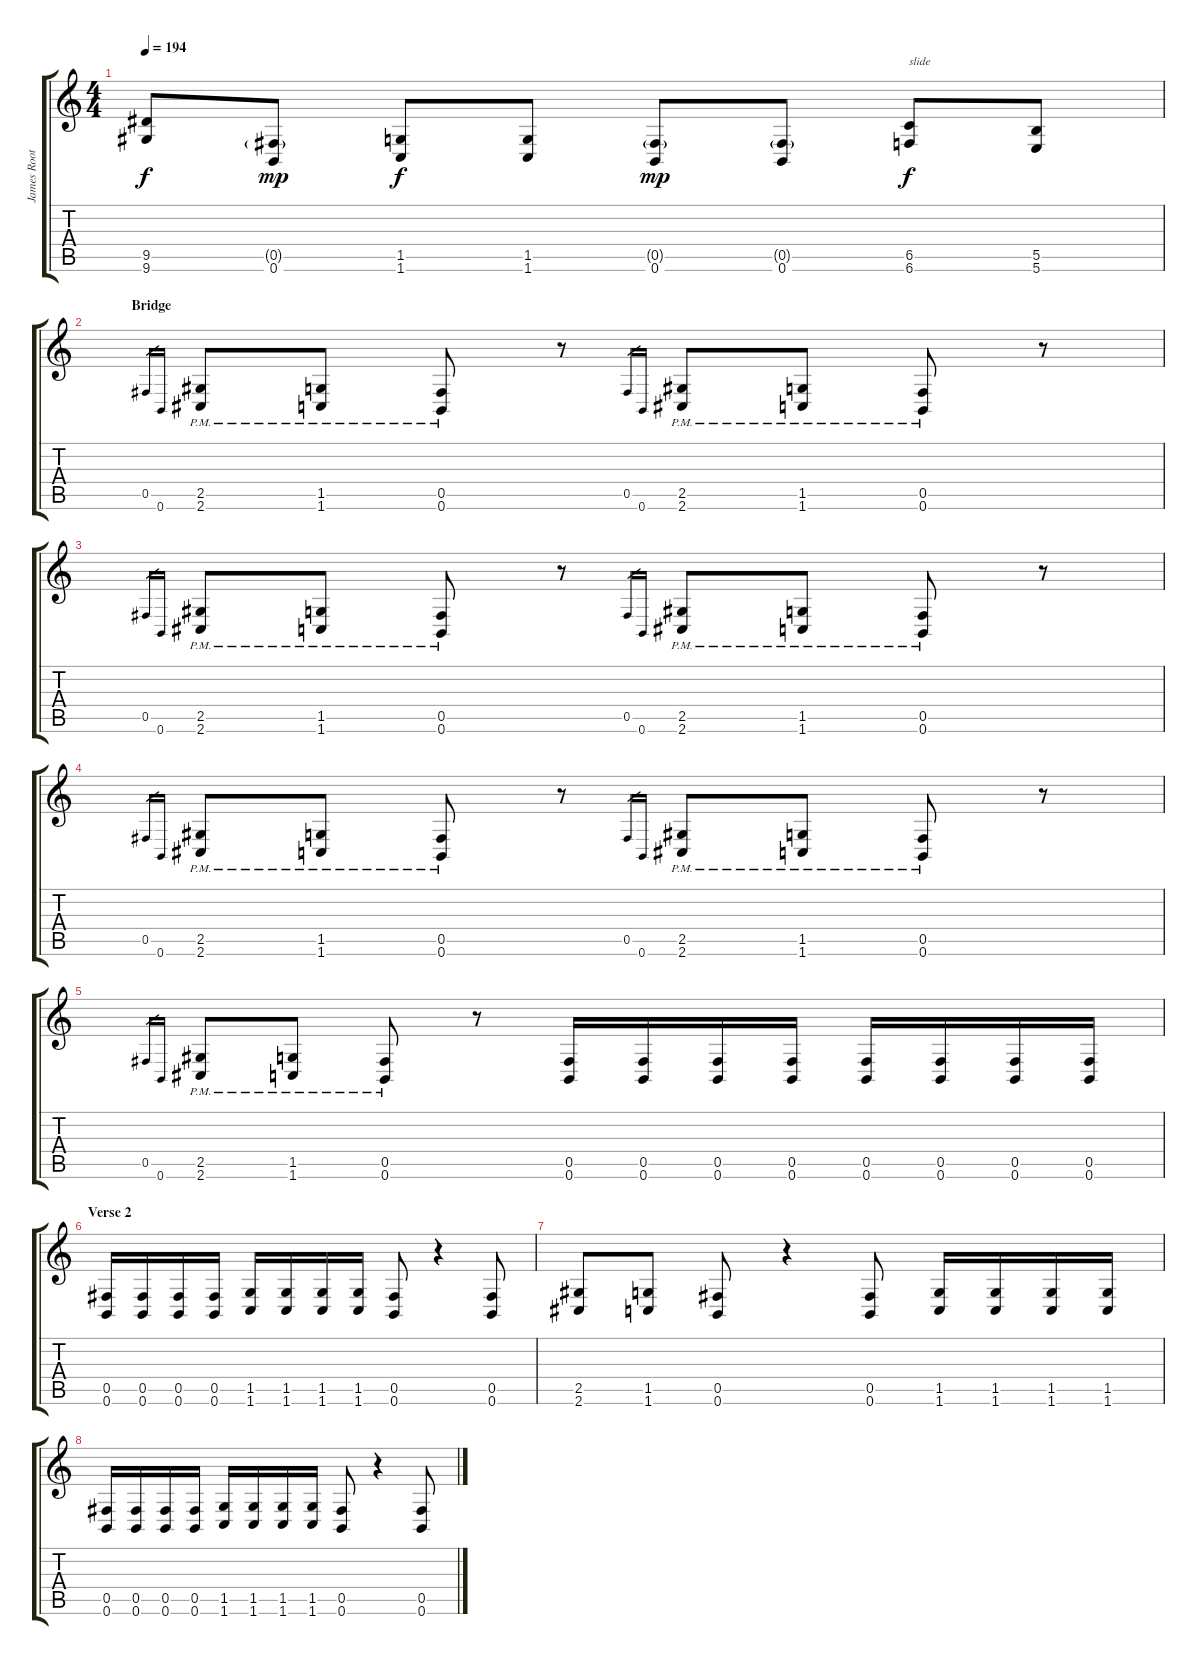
\track ("James Root" "James Root") {instrument overdrivenguitar}
\staff {score tabs}
\tuning (Db4 Ab3 E3 B2 Gb2 B1) {hide}
\ts (4 4)
\tempo 194
\clef g2
\ks c
(9.5{t} 9.6{t}).8{dy f} (0.5{g} 0.6).8{dy mp} (1.5 1.6).8{dy f} (1.5 1.6).8 (0.5{g} 0.6).8{dy mp} (0.5{g} 0.6).8 (6.5 6.6).8{txt "slide" dy f} (5.5 5.6).8 |
\section ("" "Bridge")
0.5.16{gr} 0.6.16{gr} (2.5{pm} 2.6{pm}).8 (1.5{pm} 1.6{pm}).8 (0.5{pm} 0.6{pm}).8 r.8 0.5.16{gr} 0.6.16{gr} (2.5{pm} 2.6{pm}).8 (1.5{pm} 1.6{pm}).8 (0.5{pm} 0.6{pm}).8 r.8 |
0.5.16{gr} 0.6.16{gr} (2.5{pm} 2.6{pm}).8 (1.5{pm} 1.6{pm}).8 (0.5{pm} 0.6{pm}).8 r.8 0.5.16{gr} 0.6.16{gr} (2.5{pm} 2.6{pm}).8 (1.5{pm} 1.6{pm}).8 (0.5{pm} 0.6{pm}).8 r.8 |
0.5.16{gr} 0.6.16{gr} (2.5{pm} 2.6{pm}).8 (1.5{pm} 1.6{pm}).8 (0.5{pm} 0.6{pm}).8 r.8 0.5.16{gr} 0.6.16{gr} (2.5{pm} 2.6{pm}).8 (1.5{pm} 1.6{pm}).8 (0.5{pm} 0.6{pm}).8 r.8 |
0.5.16{gr} 0.6.16{gr} (2.5{pm} 2.6{pm}).8 (1.5{pm} 1.6{pm}).8 (0.5{pm} 0.6{pm}).8 r.8 (0.5 0.6).16 (0.5 0.6).16 (0.5 0.6).16 (0.5 0.6).16 (0.5 0.6).16 (0.5 0.6).16 (0.5 0.6).16 (0.5 0.6).16 |
\section ("" "Verse 2")
(0.5 0.6).16 (0.5 0.6).16 (0.5 0.6).16 (0.5 0.6).16 (1.5 1.6).16 (1.5 1.6).16 (1.5 1.6).16 (1.5 1.6).16 (0.5 0.6).8 r.4 (0.5 0.6).8 |
(2.5 2.6).8 (1.5 1.6).8 (0.5 0.6).8 r.4 (0.5 0.6).8 (1.5 1.6).16 (1.5 1.6).16 (1.5 1.6).16 (1.5 1.6).16 |
(0.5 0.6).16 (0.5 0.6).16 (0.5 0.6).16 (0.5 0.6).16 (1.5 1.6).16 (1.5 1.6).16 (1.5 1.6).16 (1.5 1.6).16 (0.5 0.6).8 r.4 (0.5 0.6).8
